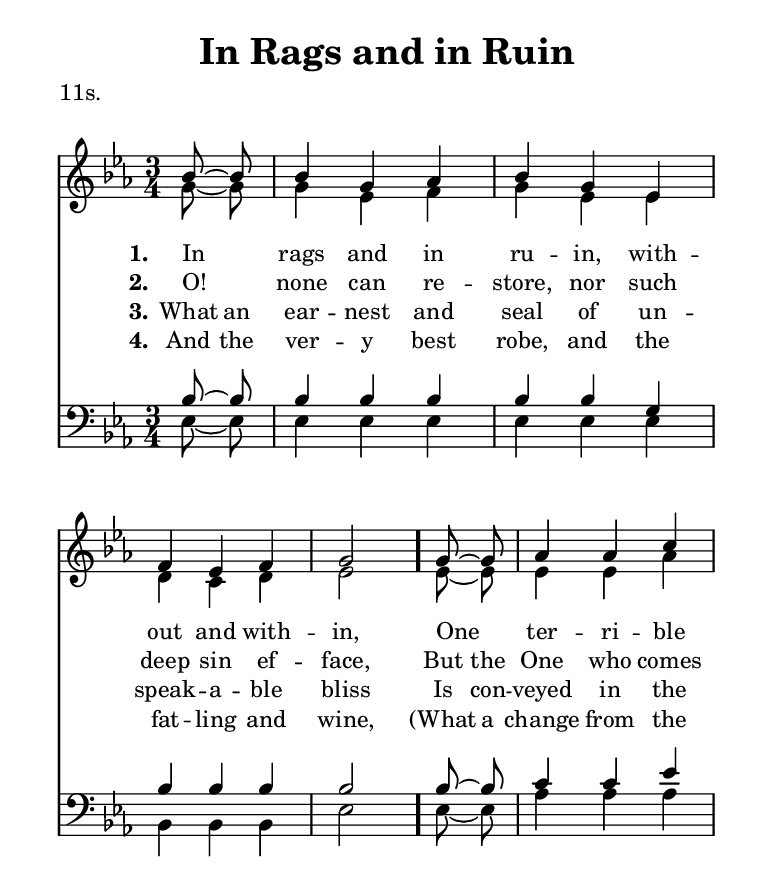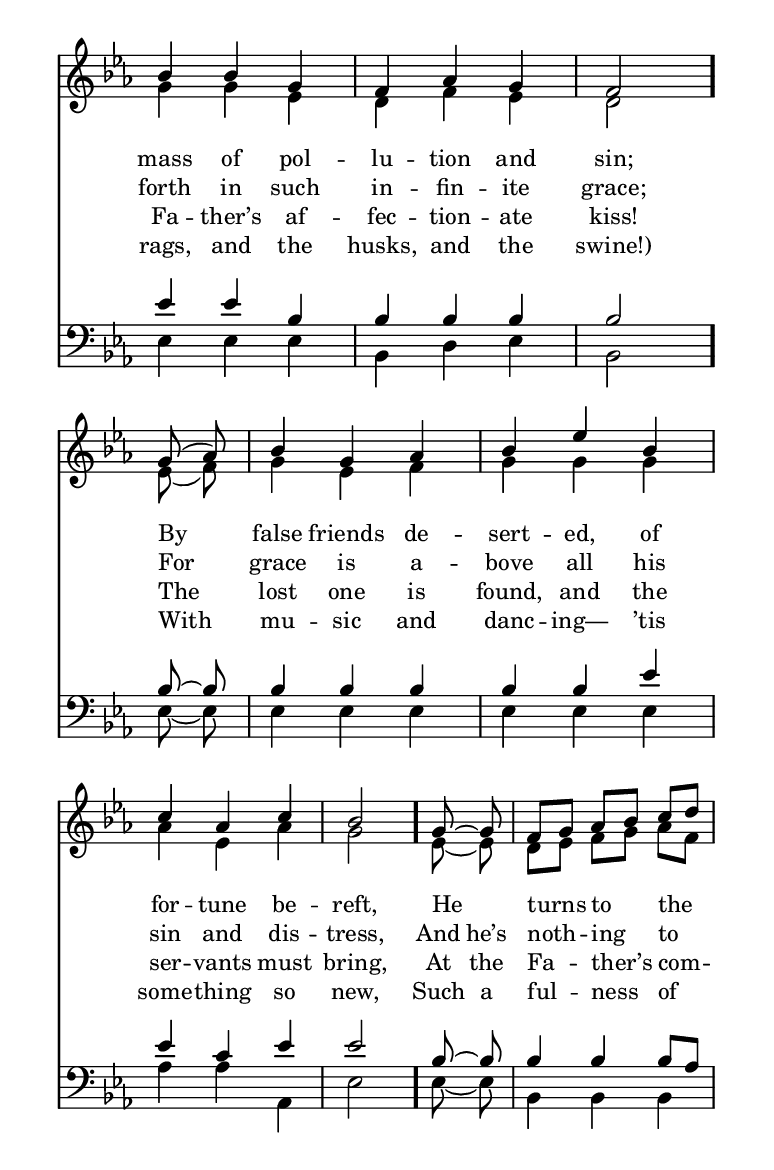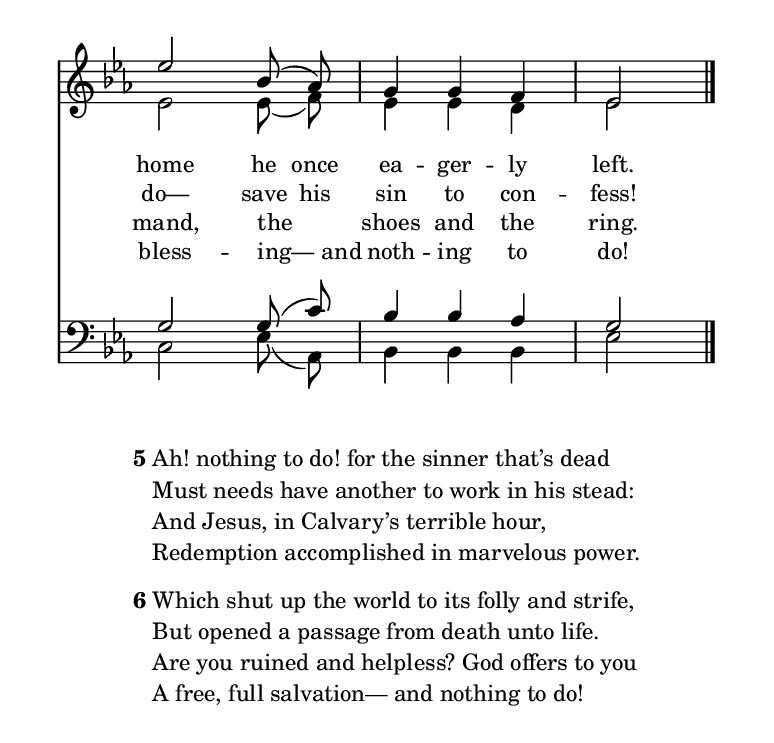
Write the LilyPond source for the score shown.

\include "common/global.ily"
\paper {
  \include "common/paper.ily"
  ragged-bottom = ##t
  ragged-last-bottom = ##t
  %systems-per-page = 3
  page-count = ##f
}

\header{
  hymnnumber = "26"
  title = "In Rags and in Ruin"
  tunename = "Comfort"
  meter = "11s."
  %poet = ""
  %composer = ""
  %copyright = ""
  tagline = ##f
}

% for fermata in MIDI
ta = { \tempo 4=90 }
tb = { \tempo 4=45 }

patternAA = { c8 ~ c8 | c4 c4 c4 | c4 c4 c4 | c4 c4 c4 | c2 }
patternAB = { c8( c8) | c4 c4 c4 | c4 c4 c4 | c4 c4 c4 | c2 }

patternBA = { c8 ~ c8 | c8[ c8] c8[ c8] c8[ c8] | c2 c8( c8) | c4 c4 c4 | c2 }
patternBB = { c8 ~ c8 | c4      c4      c8[ c8] | c2 c8( c8) | c4 c4 c4 | c2 }
patternBC = { c8 ~ c8 | c4      c4      c4      | c2 c8( c8) | c4 c4 c4 | c2 }

global = {
  \include "common/overrides.ily"
  \override Staff.TimeSignature.style = #'()
  \time 3/4
  \override Score.MetronomeMark.transparent = ##t % hide all fermata changes too
  \ta
  \key ees \major
  \partial 4
  \autoBeamOff
}

notesSoprano = {
\global
\relative c'' {

  \changePitch \patternAA { bes bes | bes g aes       | bes g ees   | f ees f | g   }
  \changePitch \patternAA { g g     | aes aes c       | bes bes g   | f aes g | f   }
  \changePitch \patternAB { g aes   | bes g aes       | bes ees bes | c aes c | bes }
  \changePitch \patternBA { g g     | f g aes bes c d | ees bes aes | g g f   | ees }

  \bar "|."

}
}

notesAlto = {
\global
\relative e' {

  \changePitch \patternAA { g g     | g ees f         | g ees ees | d c d       | ees }
  \changePitch \patternAA { ees ees | ees ees aes     | g g ees   | d f ees     | d   }
  \changePitch \patternAB { ees f   | g ees f         | g g g     | aes ees aes | g   }
  \changePitch \patternBA { ees ees | d ees f g aes f | ees ees f | ees ees d   | ees }

}
}

notesTenor = {
\global
\relative a {

  \changePitch \patternAA { bes bes | bes bes bes     | bes bes g   | bes bes bes | bes }
  \changePitch \patternAA { bes bes | c c ees         | ees ees bes | bes bes bes | bes }
  \changePitch \patternAA { bes bes | bes bes bes     | bes bes ees | ees c ees   | ees }
  \changePitch \patternBB { bes bes | bes bes bes aes | g g c       | bes bes aes | g   }

}
}

notesBass = {
\global
\relative f {

  \changePitch \patternAA { ees ees | ees ees ees | ees ees ees | bes bes bes  | ees  }
  \changePitch \patternAA { ees ees | aes aes aes | ees ees ees | bes d ees    | bes  }
  \changePitch \patternAA { ees ees | ees ees ees | ees ees ees | aes aes aes, | ees' }
  \changePitch \patternBC { ees ees | bes bes bes | c ees aes,  | bes bes bes  | ees  }

}
}

wordsA = \lyricmode {
\set stanza = "1."

In rags and in ru -- in, with -- out and with -- in, \bar "."
One ter -- ri -- ble mass of pol -- lu -- tion and sin; \bar "."
By false friends de -- sert -- ed, of for -- tune be -- reft, \bar "."
He turns to the home { \mon } he once { \moff } ea -- ger -- ly left. \bar "."

}

wordsB = \lyricmode {
\set stanza = "2."

O! none can re -- store, nor such deep sin ef -- face,
{ \mon } But the { \moff } One who comes forth in such in -- fin -- ite grace;
For grace is a -- bove all his sin and dis -- tress,
{ \mon } And he’s { \moff } noth -- ing to do— { \mon } save his { \moff } sin to con -- fess!

}

wordsC = \lyricmode {
\set stanza = "3."

{ \mon } What an { \moff } ear -- nest and seal of un -- speak -- a -- ble bliss
{ \mon } Is con -- veyed { \moff } in the Fa -- ther’s af -- fec -- tion -- ate kiss!
The lost one is found, and the ser -- vants must bring,
{ \mon } At the { \moff } Fa -- ther’s com -- mand, the shoes and the ring.

}

wordsD = \lyricmode {
\set stanza = "4."

{ \mon } And the { \moff } ver -- y best robe, and the fat -- ling and wine,
{ \mon } (What a { \moff } change from the rags, and the husks, and the swine!)
With mu -- sic and danc -- ing— ’tis some -- thing so new,
{ \mon } Such a { \moff } ful -- ness of bless -- ing— and noth -- ing to do!

}

wordsE = \markuplist {

\line { Ah! nothing to do! for the sinner that’s dead }
\line { Must needs have another to work in his stead: }
\line { And Jesus, in Calvary’s terrible hour,        }
\line { Redemption accomplished in marvelous power.   }

}

wordsF = \markuplist {

\line { Which shut up the world to its folly and strife, }
\line { But opened a passage from death unto life.       }
\line { Are you ruined and helpless? God offers to you   }
\line { A free, full salvation— and nothing to do!       }

}

\score {
  \context ChoirStaff <<
    \context Staff = upper <<
      \set ChoirStaff.systemStartDelimiter = #'SystemStartBar
      \context Voice  = sopranos { \voiceOne << \notesSoprano >> }
      \context Voice  = altos { \voiceTwo << \notesAlto >> }
      \context Lyrics = one   \lyricsto sopranos \wordsA
      \context Lyrics = two   \lyricsto sopranos \wordsB
      \context Lyrics = three \lyricsto sopranos \wordsC
      \context Lyrics = four  \lyricsto sopranos \wordsD
      %\context Lyrics = five  \lyricsto sopranos \wordsE
    >>
    \context Staff = men <<
      \clef bass
      \context Voice  = tenors { \voiceOne << \notesTenor >> }
      \context Voice  = basses { \voiceTwo << \notesBass >> }
    >>
  >>
  \layout {
    \include "common/layout.ily"
  }
  \midi{
    \include "common/midi.ily"
  }
}

\markup { \fill-line { \column {
  \line{ \bold 5 \column { \wordsE } } \combine \null \vspace #0.4
  \line{ \bold 6 \column { \wordsF } } %\combine \null \vspace #0.4
} } }

\version "2.18.0"  % necessary for upgrading to future LilyPond versions.

% vi:set et ts=2 sw=2 ai nocindent syntax=lilypond:
